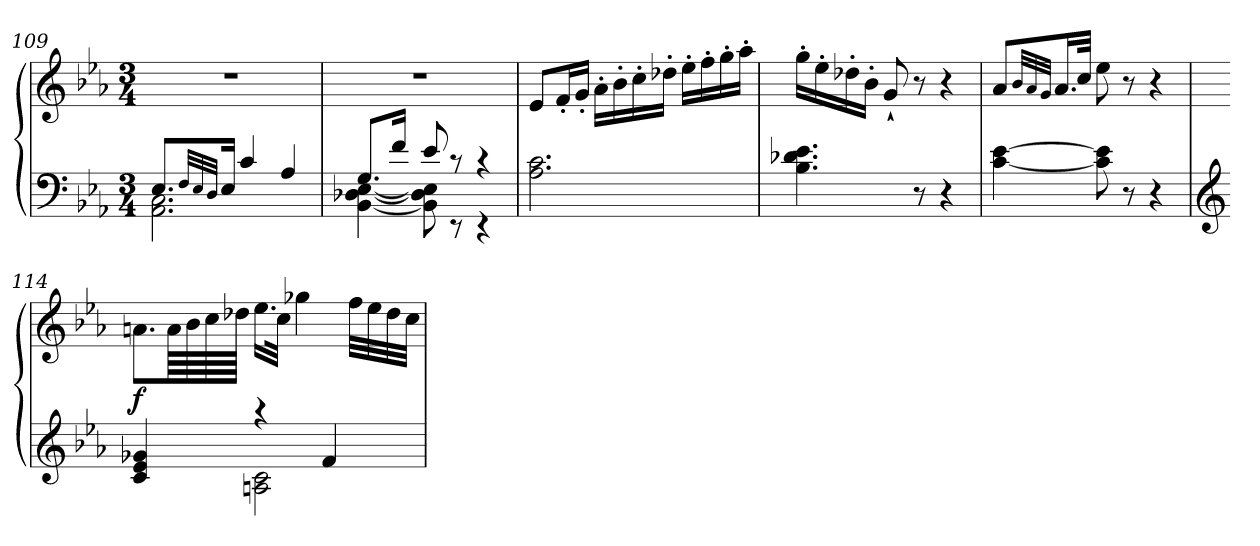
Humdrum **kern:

**kern	**kern	**dynam
*part1	*part1	*part1
*staff2	*staff1	*staff1/2
!!LO:LB:g=z
*clefF4	*clefG2	*
*k[b-e-a-]	*k[b-e-a-]	*
*E-:	*E-:	*
*M3/4	*M3/4	*
=109	=109	=109
*^	*	*
8.E-/L	2.AA-\ 2.C\	2.r	.
32qF/LLL	.	.	.
32qE-/	.	.	.
32qD/JJJ	.	.	.
16E-/Jk	.	.	.
4c/	.	.	.
4A-/	.	.	.
=110	=110	=110	=110
8.G/L	[4BB-\ [4D-X\ [4E-\	2.r	.
16f/Jk	.	.	.
8e-/	8BB-\] 8D-\] 8E-\]	.	.
8rc	8rEE	.	.
4rc	4rEE	.	.
*v	*v	*	*
=111	=111	=111
2.A-\ 2.c\	8e-/L	.
.	16f'/L	.
.	16g'/JJ	.
.	16a-'\LL	.
.	16b-'\	.
.	16cc'\	.
.	16dd-X'\JJ	.
.	16ee-'\LL	.
.	16ff'\	.
.	16gg'\	.
.	16aa-'\JJ	.
=112	=112	=112
4.B-\ 4.d-X\ 4.e-\	16gg'\LL	.
.	16ee-'\	.
.	16dd-X'\	.
.	16b-'\JJ	.
.	8g`/	.
8r	8r	.
4r	4r	.
!!LO:PB:g=z
=113	=113	=113
[4c\ [4e-\	8a-/L	.
.	32qb-/LLL	.
.	32qa-/	.
.	32qg/JJJ	.
.	16.a-/L	.
.	32cc/JJk	.
8c\] 8e-\]	8ee-\	.
8r	8r	.
4r	4r	.
=114	=114	=114
*clefG2	*	*
*^	*	*
!	!	!	!LO:DY:b
4c/ 4e-/ 4g-X/	4ryy	8.an\L	f
.	.	64a\LLL	.
.	.	64b-\	.
.	.	64cc\	.
.	.	64dd-X\JJJJ	.
4raa	2An\ 2c\	16.ee-\LL	.
.	.	32cc\JJk	.
.	.	4gg-X\	.
4f/	.	.	.
.	.	32ff\LLL	.
.	.	32ee-\	.
.	.	32dd-\	.
.	.	32cc\JJJ	.
*v	*v	*	*
=	=	=
*-	*-	*-
